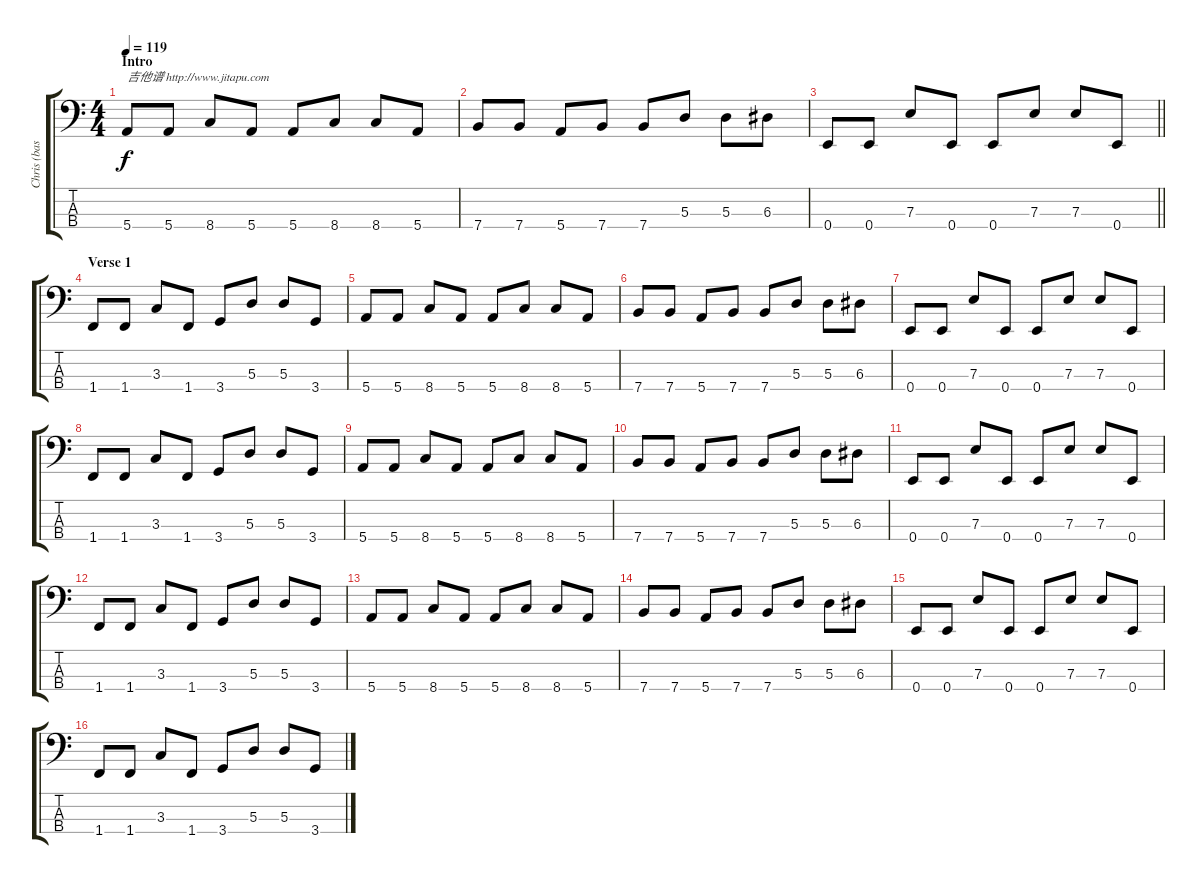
\track ("Chris (bass)" "Chris (bas") {instrument fretlessbass}
\staff {score tabs}
\tuning (G2 D2 A1 E1) {hide}
\ts (4 4)
\section ("" "Intro")
\tempo 119
\clef f4
\ks c
5.4.8{txt "吉他谱 http://www.jitapu.com" dy f instrument fretlessbass} 5.4.8 8.4.8 5.4.8 5.4.8 8.4.8 8.4.8 5.4.8 |
7.4.8 7.4.8 5.4.8 7.4.8 7.4.8 5.3.8 5.3.8 6.3.8 |
\barLineRight lightlight
0.4.8 0.4.8 7.3.8 0.4.8 0.4.8 7.3.8 7.3.8 0.4.8 |
\section ("" "Verse 1")
1.4.8 1.4.8 3.3.8 1.4.8 3.4.8 5.3.8 5.3.8 3.4.8 |
5.4.8 5.4.8 8.4.8 5.4.8 5.4.8 8.4.8 8.4.8 5.4.8 |
7.4.8 7.4.8 5.4.8 7.4.8 7.4.8 5.3.8 5.3.8 6.3.8 |
0.4.8 0.4.8 7.3.8 0.4.8 0.4.8 7.3.8 7.3.8 0.4.8 |
1.4.8 1.4.8 3.3.8 1.4.8 3.4.8 5.3.8 5.3.8 3.4.8 |
5.4.8 5.4.8 8.4.8 5.4.8 5.4.8 8.4.8 8.4.8 5.4.8 |
7.4.8 7.4.8 5.4.8 7.4.8 7.4.8 5.3.8 5.3.8 6.3.8 |
0.4.8 0.4.8 7.3.8 0.4.8 0.4.8 7.3.8 7.3.8 0.4.8 |
1.4.8 1.4.8 3.3.8 1.4.8 3.4.8 5.3.8 5.3.8 3.4.8 |
5.4.8 5.4.8 8.4.8 5.4.8 5.4.8 8.4.8 8.4.8 5.4.8 |
7.4.8 7.4.8 5.4.8 7.4.8 7.4.8 5.3.8 5.3.8 6.3.8 |
0.4.8 0.4.8 7.3.8 0.4.8 0.4.8 7.3.8 7.3.8 0.4.8 |
1.4.8 1.4.8 3.3.8 1.4.8 3.4.8 5.3.8 5.3.8 3.4.8
